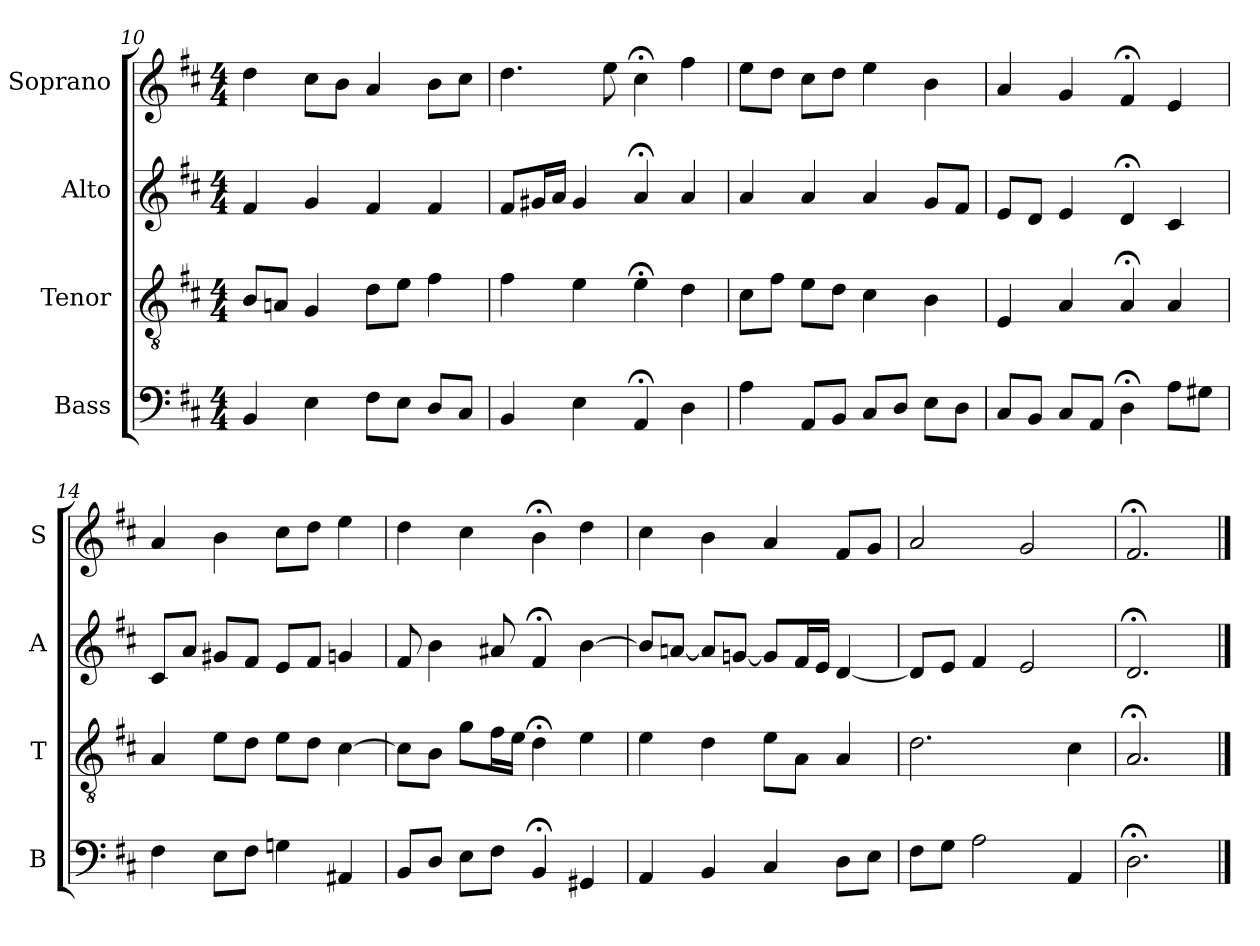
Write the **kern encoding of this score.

**kern	**kern	**kern	**kern
*part4	*part3	*part2	*part1
*staff4	*staff3	*staff2	*staff1
*I"Bass	*I"Tenor	*I"Alto	*I"Soprano
*I'B	*I'T	*I'A	*I'S
*clefF4	*clefGv2	*clefG2	*clefG2
*k[f#c#]	*k[f#c#]	*k[f#c#]	*k[f#c#]
*D:	*D:	*D:	*D:
*M4/4	*M4/4	*M4/4	*M4/4
=10	=10	=10	=10
4BB	8BL	4f#	4dd
.	8AnJ	.	.
4E	4G	4g	8cc#L
.	.	.	8bJ
8F#L	8dL	4f#	4a
8EJ	8eJ	.	.
8DL	4f#	4f#	8bL
8C#J	.	.	8cc#J
=11	=11	=11	=11
4BB	4f#	8f#L	4.dd
.	.	16g#XL	.
.	.	16aJJ	.
4E	4e	4g#	.
.	.	.	8ee
4AA;<	4e;<	4a;<	4cc#;<
4D	4d	4a	4ff#
=12	=12	=12	=12
4A	8c#L	4a	8eeL
.	8f#J	.	8ddJ
8AAL	8eL	4a	8cc#L
8BBJ	8dJ	.	8ddJ
8C#L	4c#	4a	4ee
8DJ	.	.	.
8EL	4B	8gL	4b
8DJ	.	8f#J	.
=13	=13	=13	=13
8C#L	4E	8eL	4a
8BBJ	.	8dJ	.
8C#L	4A	4e	4g
8AAJ	.	.	.
4D;<	4A;<	4d;<	4f#;<
8AL	4A	4c#	4e
8G#XJ	.	.	.
=14	=14	=14	=14
4F#	4A	8c#L	4a
.	.	8aJ	.
8EL	8eL	8g#XL	4b
8F#J	8dJ	8f#J	.
4Gn	8eL	8eL	8cc#L
.	8dJ	8f#J	8ddJ
4AA#X	[4c#	4gn	4ee
=15	=15	=15	=15
8BBL	8c#L]	8f#	4dd
8DJ	8BJ	4b	.
8EL	8gL	.	4cc#
8F#J	16f#L	8a#X	.
.	16eJJ	.	.
4BB;<	4d;<	4f#;<	4b;<
4GG#X	4e	[4b	4dd
=16	=16	=16	=16
4AA	4e	8bL]	4cc#
.	.	[8anJ	.
4BB	4d	8aL]	4b
.	.	[8gnJ	.
4C#	8eL	8gL]	4a
.	8AJ	16f#L	.
.	.	16eJJ	.
8DL	4A	[4d	8f#L
8EJ	.	.	8gJ
=17	=17	=17	=17
8F#L	2.d	8dL]	2a
8GJ	.	8eJ	.
2A	.	4f#	.
.	.	2e	2g
4AA	4c#	.	.
=18	=18	=18	=18
2.D;<	2.A;<	2.d;<	2.f#;<
==	==	==	==
*-	*-	*-	*-
